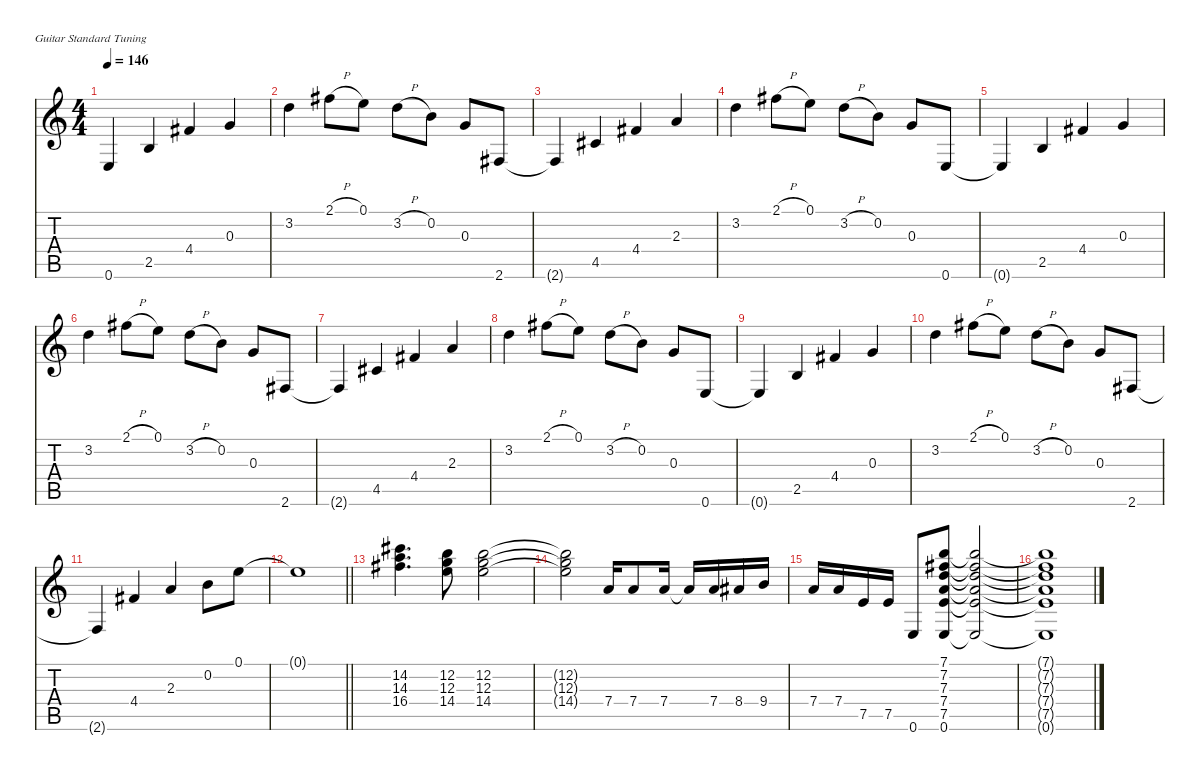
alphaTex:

\defaultSystemsLayout 4
\hideDynamics
\bracketExtendMode nobrackets
\singleTrackTrackNamePolicy hidden
\multiTrackTrackNamePolicy hidden
\firstSystemTrackNameMode fullname
\firstSystemTrackNameOrientation horizontal
\otherSystemsTrackNameOrientation horizontal
\track ("Guitar 1" "od.guit.") {mute instrument overdrivenguitar}
\staff {score tabs}
\tuning (E4 B3 G3 D3 A2 E2)
\ts (4 4)
\beaming (8 2 2 2 2)
\tempo 146
\clef g2
\ks c
0.6.4{dy f instrument overdrivenguitar beam Up} 2.5.4{beam Up} 4.4{acc #}.4{beam Up} 0.3.4{beam Up} |
3.2.4{beam Down} 2.1{h acc #}.8{beam Down} 0.1.8{beam Down} 3.2{h}.8{beam Down} 0.2.8{beam Down} 0.3.8{beam Up} 2.6{acc #}.8{beam Up} |
2.6{t acc #}.4{beam Up} 4.5{acc #}.4{beam Up} 4.4{acc #}.4{beam Up} 2.3.4{beam Up} |
3.2.4{beam Down} 2.1{h acc #}.8{beam Down} 0.1.8{beam Down} 3.2{h}.8{beam Down} 0.2.8{beam Down} 0.3.8{beam Up} 0.6.8{beam Up} |
0.6{t}.4{beam Up} 2.5.4{beam Up} 4.4{acc #}.4{beam Up} 0.3.4{beam Up} |
3.2.4{beam Down} 2.1{h acc #}.8{beam Down} 0.1.8{beam Down} 3.2{h}.8{beam Down} 0.2.8{beam Down} 0.3.8{beam Up} 2.6{acc #}.8{beam Up} |
2.6{t acc #}.4{beam Up} 4.5{acc #}.4{beam Up} 4.4{acc #}.4{beam Up} 2.3.4{beam Up} |
3.2.4{beam Down} 2.1{h acc #}.8{beam Down} 0.1.8{beam Down} 3.2{h}.8{beam Down} 0.2.8{beam Down} 0.3.8{beam Up} 0.6.8{beam Up} |
0.6{t}.4{beam Up} 2.5.4{beam Up} 4.4{acc #}.4{beam Up} 0.3.4{beam Up} |
3.2.4{beam Down} 2.1{h acc #}.8{beam Down} 0.1.8{beam Down} 3.2{h}.8{beam Down} 0.2.8{beam Down} 0.3.8{beam Up} 2.6{acc #}.8{beam Up} |
2.6{t acc #}.4{beam Up} 4.4{acc #}.4{beam Up} 2.3.4{beam Up} 0.2.8{beam Down} 0.1.8{beam Down} |
\barLineRight lightlight
0.1{t}.1{beam Down} |
(14.2{acc #} 14.3 16.4{acc #}).4{d beam Down} (12.2 12.3 14.4).8{beam Down} (12.2 12.3 14.4).2{beam Down} |
(12.2{t} 12.3{t} 14.4{t}).2{beam Down} 7.4.16{beam Up} 7.4.8{beam Up} 7.4.16{beam Up} 7.4{t}.16{beam Up} 7.4.16{beam Up} 8.4{acc #}.16{beam Up} 9.4.16{beam Up} |
7.4.16{beam Up} 7.4.16{beam Up} 7.5.16{beam Up} 7.5.16{beam Up} 0.6.8{beam Up} (7.1 7.2{acc #} 7.3 7.4 7.5 0.6).8{beam Up} (7.1{t} 7.2{t acc #} 7.3{t} 7.4{t} 7.5{t} 0.6{t}).2{beam Up} |
(7.1{t} 7.2{t acc #} 7.3{t} 7.4{t} 7.5{t} 0.6{t}).1{beam Up}
